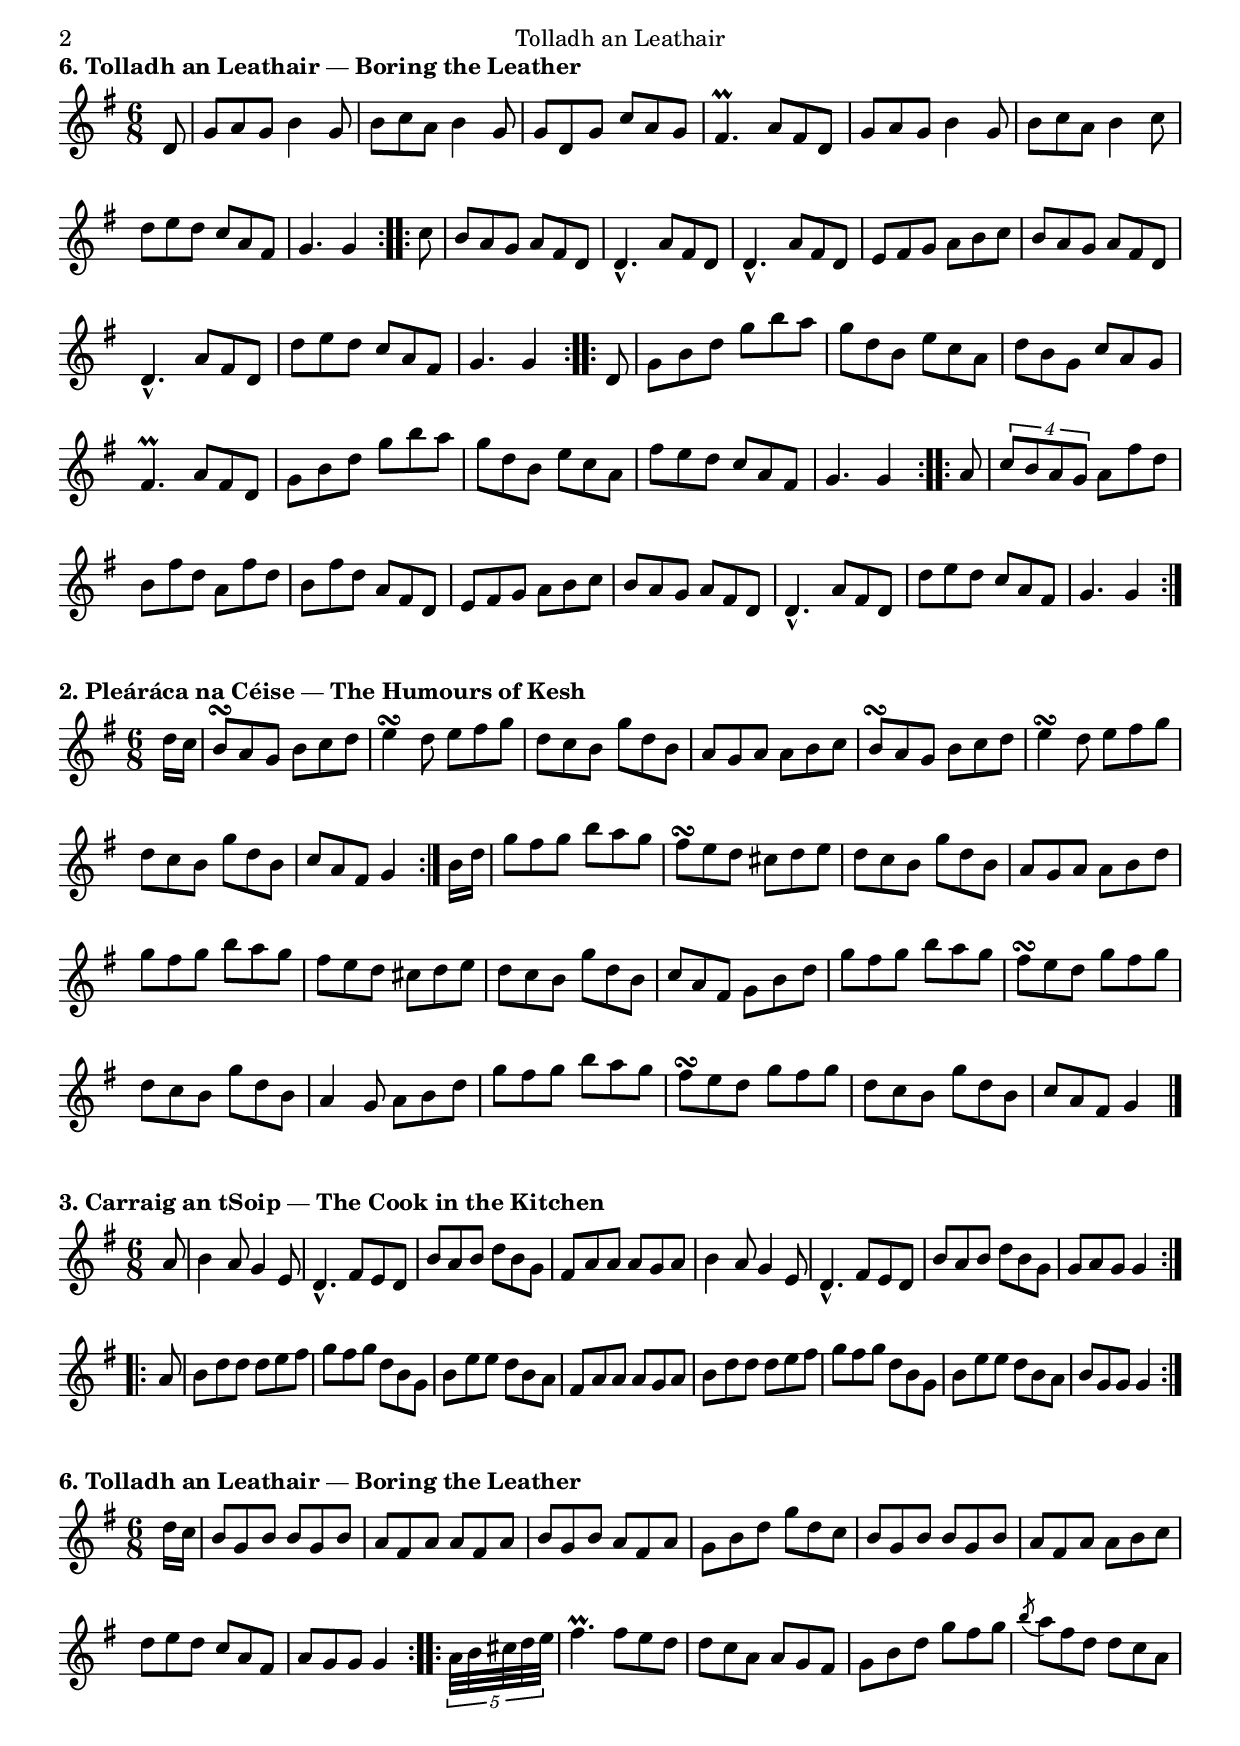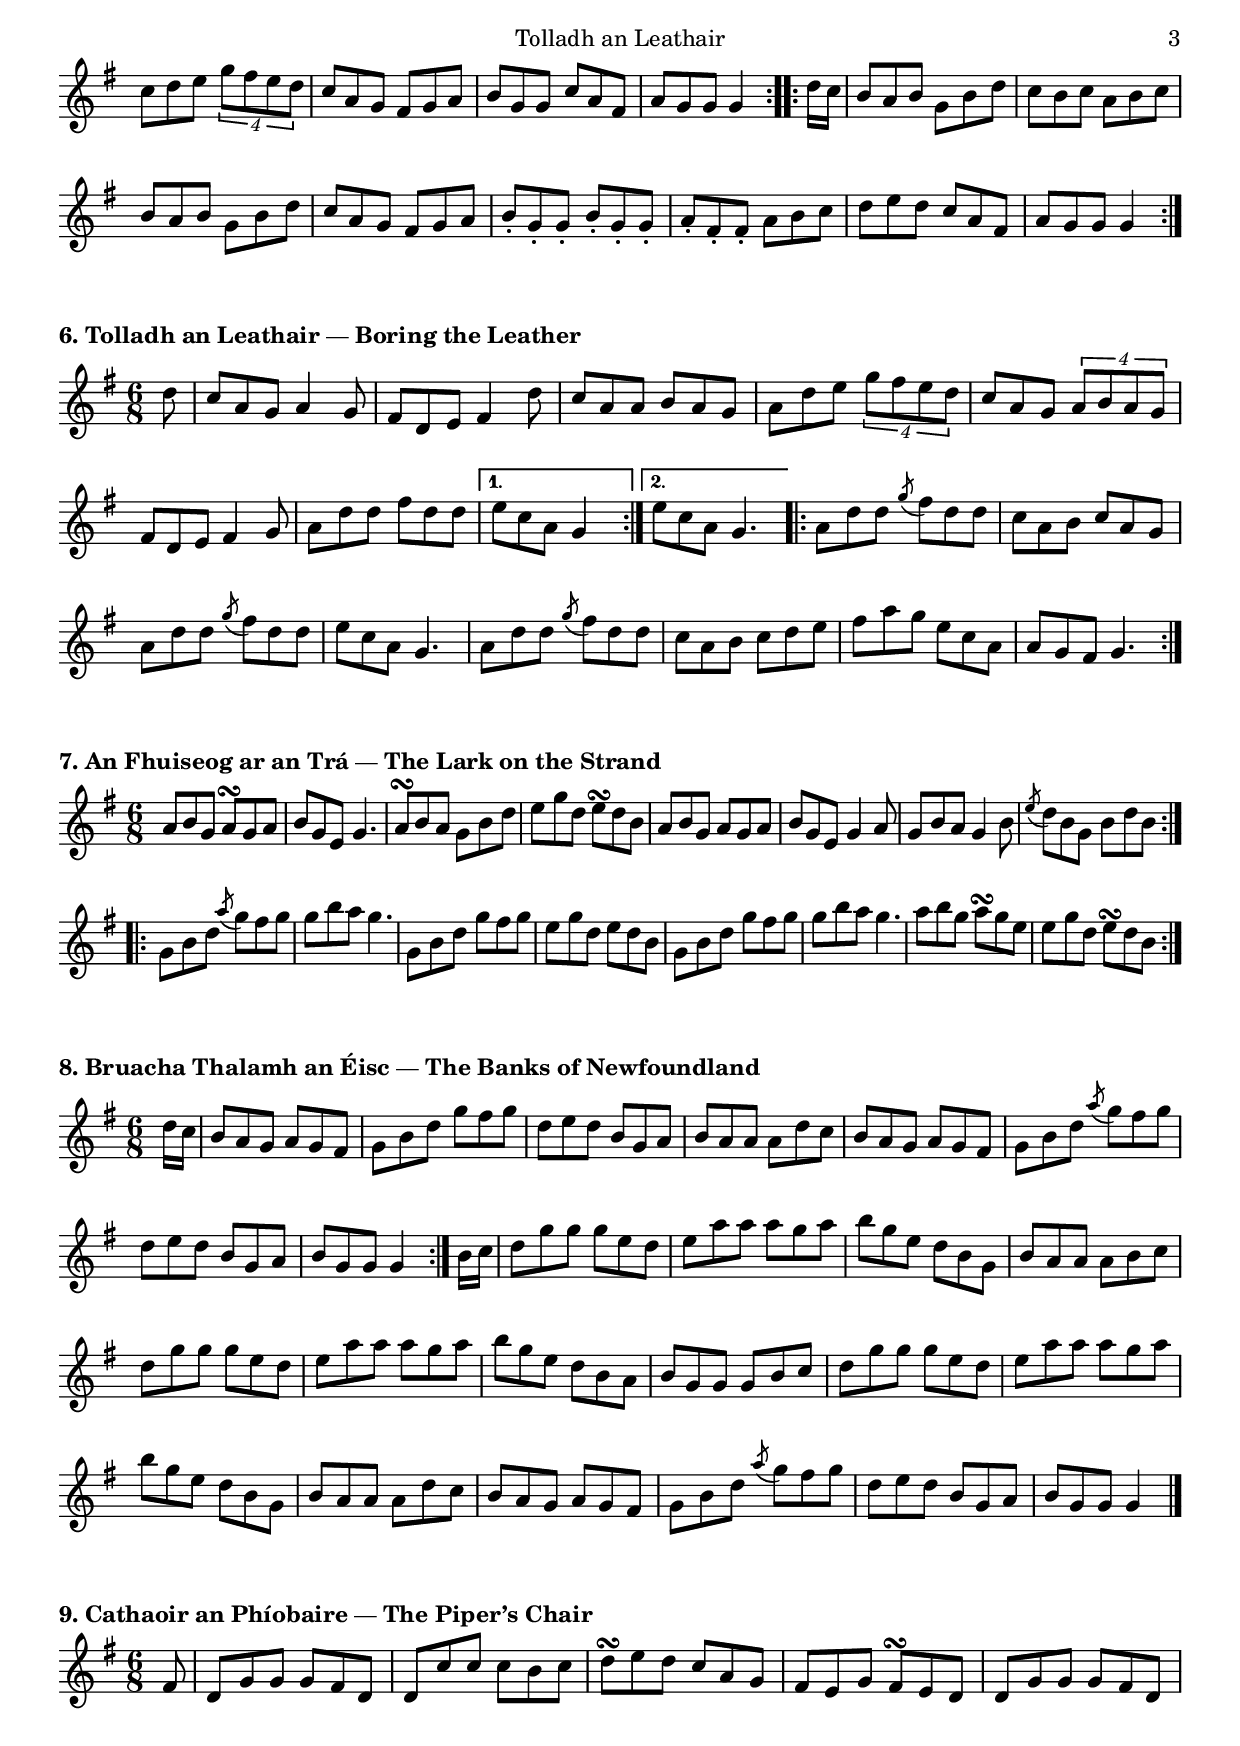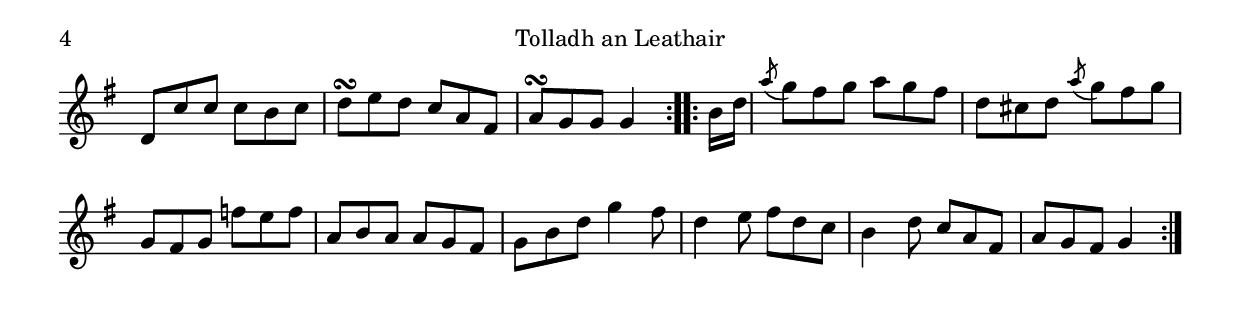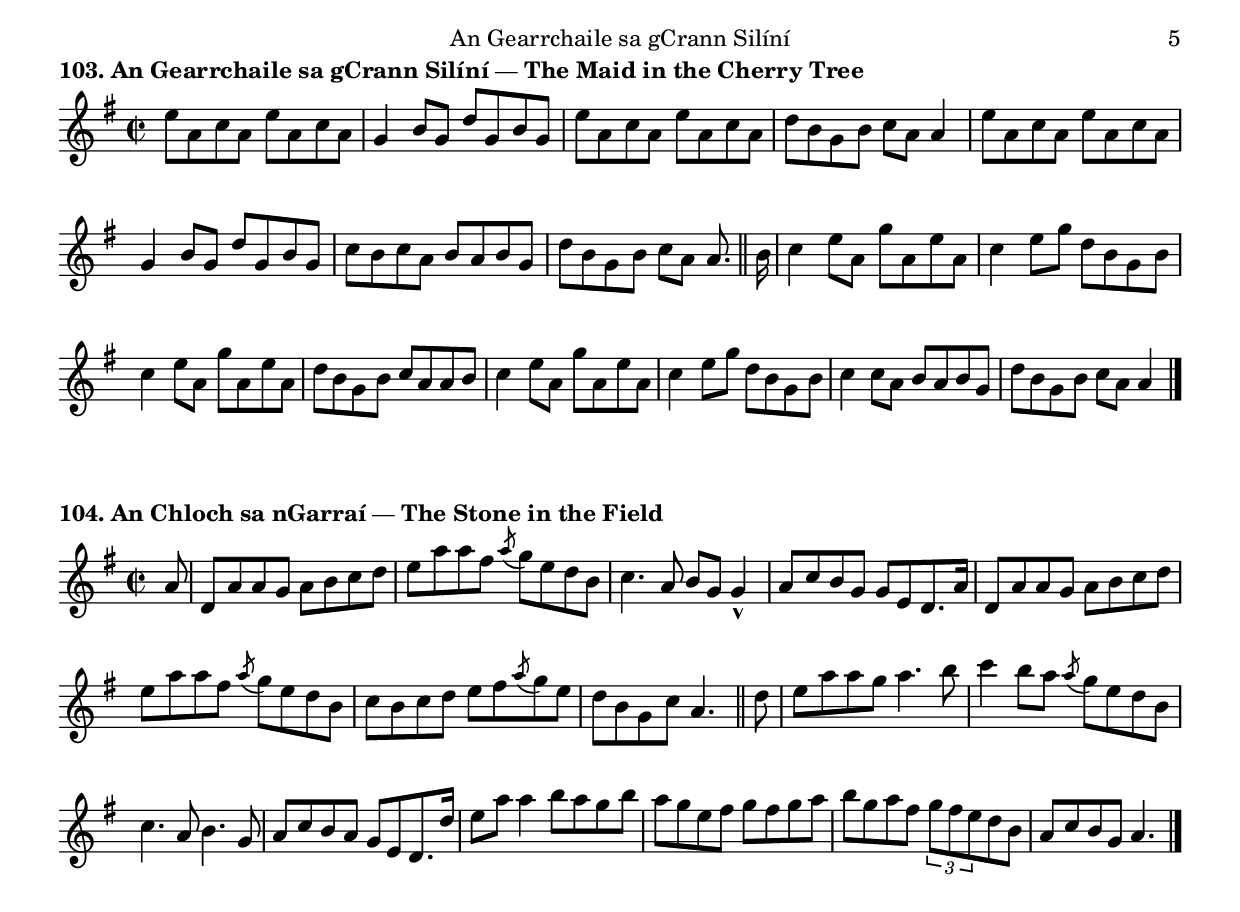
\version "2.12.0"

\version "2.12.0"

\paper {
    #(set-paper-size "a4")
    print-page-number = ##t
    print-all-headers = ##t

    bookTitleMarkup = ##f
    
    titlePageMarkup = \markup {
        \fill-line {
            \center-column {
                \null \null \null \null \null \null
                \line { \fontsize #6 "Breandán Breathnach" }
                \null \null \null \null \null \null
                \line { \fontsize #12 \italic "Ceol Rince na hÉireann" }
                \null \null \null \null \null \null
                \line { \fontsize #4 "Cuid" \fontsize #4 \fromproperty #'header:volume }
            }
        }
    }
    
    scoreTitleMarkup = \markup {
        \override #'(baseline-skip . 3)
        \line {
            % No space between the number and the dot.
            \bold \concat { \fromproperty #'header:number . }
            \bold \fromproperty #'header:title —
            \bold \fromproperty #'header:subtitle
        }
    }
    
    oddHeaderMarkup = \markup {
        \fill-line {
        " "
        \fromproperty #'header:title
        \fromproperty #'page:page-number-string
        }
    }

    evenHeaderMarkup = \markup
        \fill-line {
        \fromproperty #'page:page-number-string
        \fromproperty #'header:title
        " "
    }
}

\layout {
    indent = 0.0
    \context {
        \Score
        % No bar numbers.
        \remove "Bar_number_engraver"
    }
    \context {
        \Voice
        % Always display a tuplet bracket.
        \override TupletBracket #'bracket-visibility = ##t
    }
}


\bookpart {
    \paper {
        % No page number on title page.
        oddHeaderMarkup = ##f
        bookTitleMarkup = \titlePageMarkup
    }
    \header { volume = "1" }
    \markup \null
}

\bookpart {
    \header { title = "Poirt Dúbalta" }
    
    \version "2.12.0"

\score {
\relative c'' {
    \key g \major
    \time 6/8

    \repeat volta 2 {
    \partial 8 d,8
    g8 a g b4 g8
    b8 c a b4 g8
    g8 d g c a g
    fis4.\prall a8 fis d
    g8 a g b4 g8
    b8 c a b4 c8
    d8 e d c a fis 
    g4. g4
    }
    
    \repeat volta 2 {
    \partial 8 c8
    b8 a g a fis d
    d4.-^ a'8 fis d
    d4.-^ a'8 fis d
    e8 fis g a b c
    b8 a g a fis d
    d4.-^ a'8 fis d
    d'8 e d c a fis
    g4. g4
    }
    
    \repeat volta 2 {
    \partial 8 d8
    g8 b d g b a
    g8 d b e c a
    d8 b g c a g
    fis4.\prall a8 fis d
    g8 b d g b a
    g8 d b e c a
    fis'8 e d c a fis
    g4. g4
    }
    
    \repeat volta 2 {
    \partial 8 a8
    \times 3/4 {c8 b a g} a8 fis' d
    b8 fis' d a fis' d
    b8 fis' d a fis d
    e8 fis g a b c
    b8 a g a fis d
    d4.-^ a'8 fis d
    d'8 e d c a fis
    g4. g4
    }
}
}

\header {
    title = "Cailleach an Túirne"
    subtitle = "The Hag of the Spinning Wheel"
    meter = "Poirt Dúbalta"
    volume = "1"
    number = "1"
}

    \version "2.12.0"

\tocItem \markup "Pleáráca na Céise"
\tocItem \markup "Humours of Kesh, The"

\score {
\relative c'' {
    \key g \major
    \time 6/8

    \repeat volta 2 {
    \partial 8 d16 c
    b8\turn a g b c d
    e4\turn d8 e fis g
    d8 c b g' d b
    a8 g a a b c
    b8\turn a g b c d
    e4\turn d8 e fis g
    d8 c b g' d b
    c8 a fis g4
    }
    
    \partial 8 b16 d
    g8 fis g b a g
    fis8\turn e d cis d e
    d8 c b g' d b
    a8 g a a b d
    g8 fis g b a g
    fis8 e d cis d e
    d8 c b g' d b
    c8 a fis g b d
    
    g8 fis g b a g
    fis8\turn e d g fis g
    d8 c b g' d b
    a4 g8 a b d
    g8 fis g b a g
    fis8\turn e d g fis g
    d8 c b g' d b
    c8 a fis g4
    \bar "|."
}

\header {
    title = "Pleáráca na Céise"
    subtitle = "The Humours of Kesh"
    meter = "Poirt Dúbalta"
    volume = "1"
    number = "2"
}
}

    \version "2.12.0"

\tocItem \markup "Carraig an tSoip"
\tocItem \markup "Cook in the Kitchen, The"

\score {
\relative c'' {
    \key g \major
    \time 6/8

    \repeat volta 2 {
    \partial 8 a8
    b4 a8 g4 e8
    d4.-^ fis8 e d
    b'8 a b d b g
    fis8 a a a g a
    b4 a8 g4 e8
    d4.-^ fis8 e d
    b'8 a b d b g
    g8 a g g4
    }
    
    \repeat volta 2 {
    \partial 8 a8
    b8 d d d e fis
    g8 fis g d b g
    b8 e e d b a
    fis8 a a a g a
    b8 d d d e fis
    g8 fis g d b g
    b8 e e d b a 
    b8 g g g4
    }
}

\header {
    title = "Carraig an tSoip"
    subtitle = "The Cook in the Kitchen"
    meter = "Poirt Dúbalta"
    volume = "1"
    number = "3"
}
}

    \version "2.12.0"

\score {
\relative c'' {
    \key g \major
    \time 6/8

    \repeat volta 2 {
    \partial 8 d16 c
    b8 g b b g b
    a8 fis a a fis a
    b8 g b a fis a
    g8 b d g d c
    b8 g b b g b
    a8 fis a a b c
    d8 e d c a fis
    a8 g g g4
    }
    
    \repeat volta 2 {
    \partial 8 \times 4/5 { a32 b cis d e }
    fis4.\prall fis8 e d
    d8 c a a g fis
    g8 b d g fis g
    \acciaccatura b8 a8 fis d d c a
    c8 d e \times 3/4 { g8 fis e d }
    c8 a g fis g a
    b8 g g c a fis
    a8 g g g4
    }
    
    \repeat volta 2 {
    \partial 8 d'16 c
    b8 a b g b d
    c8 b c a b c
    b8 a b g b d
    c8 a g fis g a
    b8-. g-. g-. b-. g-. g-.
    a8-. fis-. fis-. a b c
    d8 e d c a fis
    a8 g g g4
    }
}
}

\header {
    title = "Pingneacha Rua agis Prás"
    subtitle = "Coppers and Brass"
    meter = "Poirt Dúbalta"
    volume = "1"
    number = "4"
}

    \version "2.12.0"

\score {
\relative c'' {
    \key g \major
    \time 6/8

    \repeat volta 2 {
    \partial 8 d8
    c8 a g a4 g8
    fis8 d e fis4 d'8
    c8 a a b a g
    a8 d e \times 3/4 { g8 fis e d }
    c8 a g \times 3/4 { a8 b a g }
    fis8 d e fis4 g8
    a8 d d fis d d
    }
    \alternative {
        { e8 c a g4*3/2}
        { e'8 c a g4. }
    }
    
    \repeat volta 2 {
    a8 d d \acciaccatura g8 fis8 d d
    c8 a b c a g
    a8 d d \acciaccatura g8 fis8 d d
    e8 c a g4.
    a8 d d \acciaccatura g8 fis8 d d
    c8 a b c d e
    fis8 a g e c a
    a8 g fis g4.
    }
}
}

\header {
    title = "Tolladh an Leathair"
    subtitle = "Boring the Leather"
    meter = "Poirt Dúbalta"
    volume = "1"
    number = "6"
}

    \version "2.12.0"

\tocItem \markup "Fhuiseog ar an Trá, An"
\tocItem \markup "Lark on the Strand, The"

\score {
\relative c'' {
    \key g \major
    \time 6/8

    \repeat volta 2 {
    a8 b g a\turn g a
    b8 g e g4.
    a8\turn b a g b d
    e8 g d e\turn d b
    a8 b g a g a
    b8 g e g4 a8
    g8 b a g4 b8
    \acciaccatura e8 d8 b g b d b
    }
    
    \repeat volta 2 {
    g8 b d \acciaccatura a'8 g8 fis g
    g8 b a g4.
    g,8 b d g fis g
    e8 g d e d b
    g8 b d g fis g
    g8 b a g4.
    a8 b g a\turn g e
    e g d e\turn d b
    }
}

\header {
    title = "An Fhuiseog ar an Trá"
    subtitle = "The Lark on the Strand"
    meter = "Poirt Dúbalta"
    volume = "1"
    number = "7"
}
}

    \version "2.12.0"

\tocItem \markup "Bruacha Thalamh an Éisc"
\tocItem \markup "Banks of Newfoundland, The"

\score {
\relative c'' {
    \key g \major
    \time 6/8

    \repeat volta 2 {
    \partial 8 d16 c
    b8 a g a g fis
    g8 b d g fis g
    d8 e d b g a
    b8 a a a d c
    b8 a g a g fis
    g8 b d \acciaccatura a'8 g8 fis g
    d8 e d b g a
    b8 g g g4
    }

    \partial 8 b16 c
    d8 g g g e d
    e8 a a a g a
    b8 g e d b g
    b8 a a a b c
    d8 g g g e d
    e8 a a a g a
    b8 g e d b a
    b8 g g g b c
    
    d8 g g g e d
    e8 a a a g a
    b8 g e d b g
    b8 a a a d c
    b8 a g a g fis
    g8 b d \acciaccatura a'8 g8 fis g
    d8 e d b g a
    b8 g g g4
    \bar "|."
}

\header {
    title = "Bruacha Thalamh an Éisc"
    subtitle = "The Banks of Newfoundland"
    meter = "Poirt Dúbalta"
    volume = "1"
    number = "8"
}
}

    \version "2.12.0"

\tocItem \markup "Cathaoir an Phíobaire"
\tocItem \markup "Piper’s Chair, The"

\score {
\relative c'' {
    \key g \major
    \time 6/8

    \repeat volta 2 {
    \partial 8 fis,8
    d8 g g g fis d
    d8 c' c c b c
    d8\turn e d c a g
    fis8 e g fis\turn e d
    d8 g g g fis d
    d8 c' c c b c
    d8\turn e d c a fis
    a8\turn g g g4
    }

    \repeat volta 2 {
    \partial 8 b16 d
    \acciaccatura a'8 g8 fis g a g fis
    d8 cis d \acciaccatura a'8 g8 fis g
    g,8 fis g f' e f
    a,8 b a a g fis
    g8 b d g4 fis8
    d4 e8 fis d c
    b4 d8 c a fis
    a8 g fis g4
    }
}

\header {
    title = "Cathaoir an Phíobaire"
    subtitle = "The Piper’s Chair"
    meter = "Poirt Dúbalta"
    volume = "1"
    number = "9"
}
}

}

\bookpart {
    \header { title = "Ríleanna" }
    
    \version "2.12.0"

\score {
\relative c'' {
    \key g \major
    \time 2/2
    
    e8 a, c a e' a, c a
    g4 b8 g d' g, b g
    e'8 a, c a e' a, c a
    d8 b g b c a a4
    e'8 a, c a e' a, c a
    g4 b8 g d' g, b g
    c8 b c a b a b g 
    d'8 b g b c[ a] a8.
    \bar "||"
    
    \partial 16 b16
    c4 e8 a, g' a, e' a,
    c4 e8 g d b g b
    c4 e8 a, g' a, e' a,
    d8 b g b c a a b
    c4 e8 a, g' a, e' a,
    c4 e8 g d b g b
    c4 c8 a b a b g
    d'8 b g b c a a4
    \bar "|."
}
}

\header {
    title = "An Gearrchaile sa gCrann Silíní"
    subtitle = "The Maid in the Cherry Tree"
    meter = "Ríleanna"
    volume = "1"
    number = "103"
}

    \version "2.12.0"

\tocItem \markup "Chloch sa nGarraí, An"
\tocItem \markup "Stone in the Field, The"

\score {
\relative c'' {
    \key g \major
    \time 2/2
    
    \partial 8 a8
    d,8 a' a g a b c d
    e8 a a fis \acciaccatura a8 g e d b
    c4. a8 b g g4-^
    a8 c b g g e d8. a'16
    d,8 a' a g a b c d
    e8 a a fis \acciaccatura a8 g e d b
    c8 b c d e fis \acciaccatura a8 g e
    d8 b g c a4.
    \bar "||"
    
    \partial 8 d8
    e8 a a g a4. b8
    c4 b8 a \acciaccatura a8 g e d b
    c4. a8 b4. g8
    a8 c b a g e d8. d'16
    e8 a a4 b8 a g b 
    a8 g e fis g fis g a
    b8 g a fis \times 2/3 { g8 fis e } d b
    a8 c b g a4.
    \bar "|."
}

\header {
    title = "An Chloch sa nGarraí"
    subtitle = "The Stone in the Field"
    meter = "Ríleanna"
    volume = "1"
    number = "104"
}
}


}

\bookpart {
    \markuplines \table-of-contents
}
